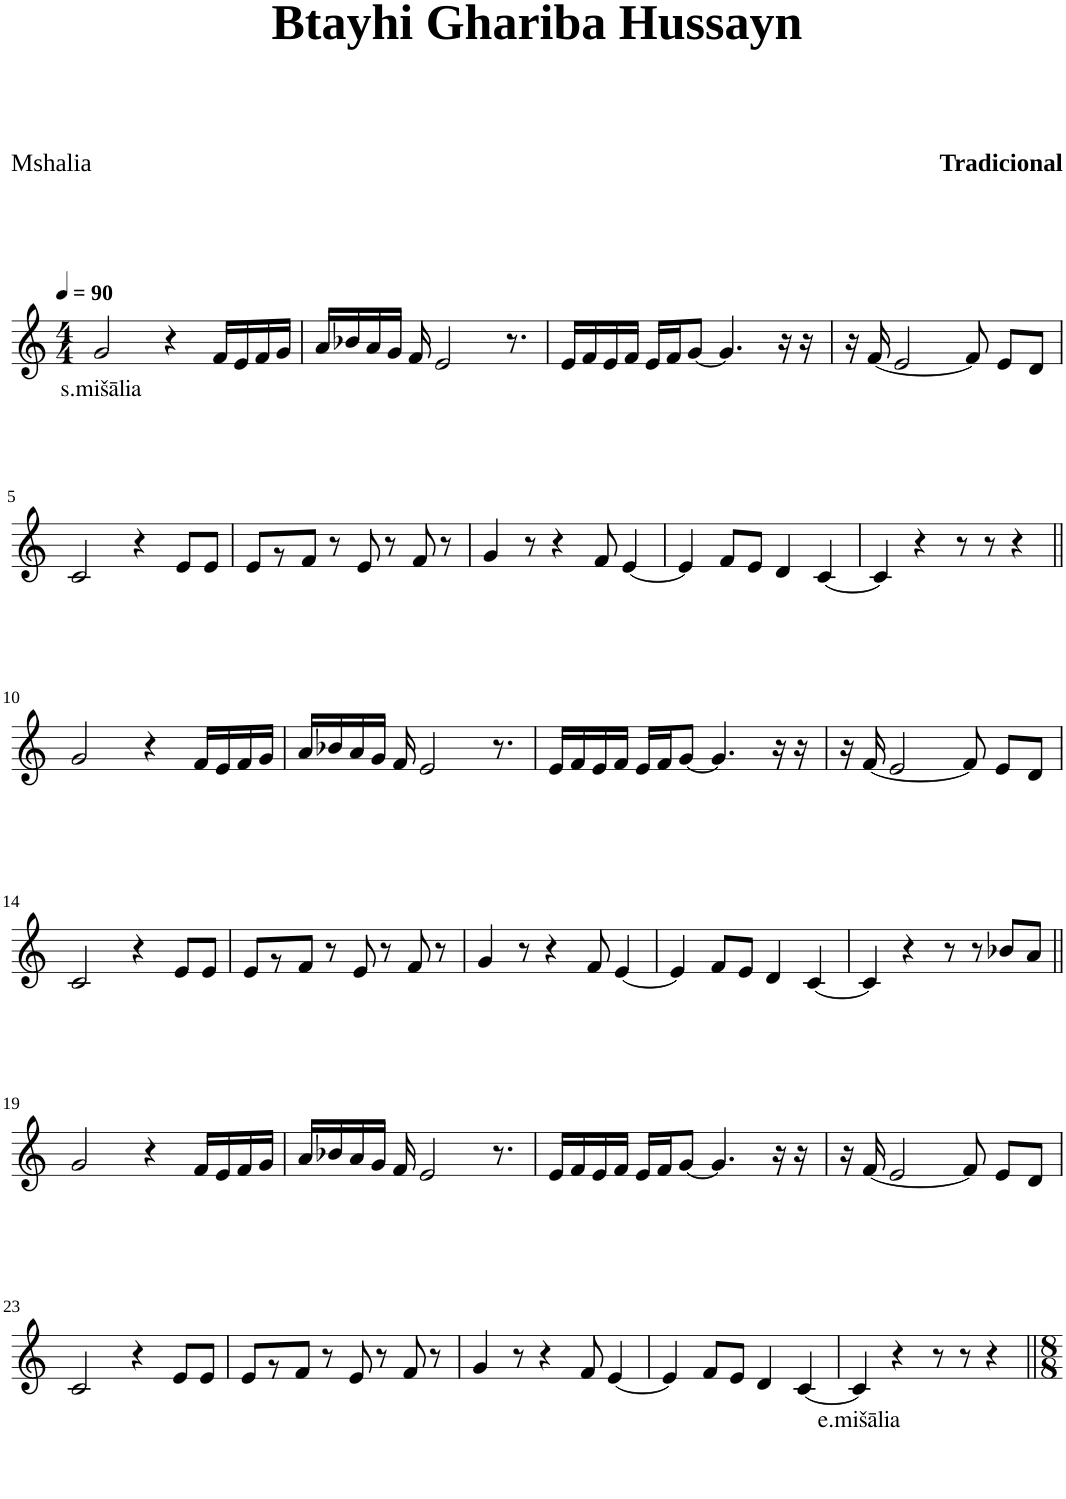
**kern	**text
*part1	*part1
*staff1	*staff1
*I"Violin	*
*clefG2	*
*k[]	*
*M4/4	*
*MM90	*
=1	=1
!	!LO:LY:b
2g/	s.mišālia
4r	.
16f/LL	.
16e/	.
16f/	.
16g/JJ	.
=2	=2
16a/LL	.
16b-X/	.
16a/	.
16g/JJ	.
16f/	.
2e/	.
8.r	.
=3	=3
16e/LL	.
16f/	.
16e/	.
16f/JJ	.
16e/LL	.
16f/J	.
[8g/J	.
4.g/]	.
16r	.
16r	.
=4	=4
16r	.
[16f/	.
2e/	.
8f/]	.
8e/L	.
8d/J	.
!!LO:LB:g=z
=5	=5
2c/	.
4r	.
8e/L	.
8e/J	.
=6	=6
8e/L	.
8r	.
8f/J	.
8r	.
8e/	.
8r	.
8f/	.
8r	.
=7	=7
4g/	.
8r	.
4r	.
8f/	.
[4e/	.
=8	=8
4e/]	.
8f/L	.
8e/J	.
4d/	.
[4c/	.
=9	=9
4c/]	.
4r	.
8r	.
8r	.
4r	.
!!LO:LB:g=z
=10||	=10||
2g/	.
4r	.
16f/LL	.
16e/	.
16f/	.
16g/JJ	.
=11	=11
16a/LL	.
16b-X/	.
16a/	.
16g/JJ	.
16f/	.
2e/	.
8.r	.
=12	=12
16e/LL	.
16f/	.
16e/	.
16f/JJ	.
16e/LL	.
16f/J	.
[8g/J	.
4.g/]	.
16r	.
16r	.
=13	=13
16r	.
[16f/	.
2e/	.
8f/]	.
8e/L	.
8d/J	.
!!LO:LB:g=z
=14	=14
2c/	.
4r	.
8e/L	.
8e/J	.
=15	=15
8e/L	.
8r	.
8f/J	.
8r	.
8e/	.
8r	.
8f/	.
8r	.
=16	=16
4g/	.
8r	.
4r	.
8f/	.
[4e/	.
=17	=17
4e/]	.
8f/L	.
8e/J	.
4d/	.
[4c/	.
=18	=18
4c/]	.
4r	.
8r	.
8r	.
8b-X/L	.
8a/J	.
!!LO:LB:g=z
=19||	=19||
2g/	.
4r	.
16f/LL	.
16e/	.
16f/	.
16g/JJ	.
=20	=20
16a/LL	.
16b-X/	.
16a/	.
16g/JJ	.
16f/	.
2e/	.
8.r	.
=21	=21
16e/LL	.
16f/	.
16e/	.
16f/JJ	.
16e/LL	.
16f/J	.
[8g/J	.
4.g/]	.
16r	.
16r	.
=22	=22
16r	.
[16f/	.
2e/	.
8f/]	.
8e/L	.
8d/J	.
!!LO:LB:g=z
=23	=23
2c/	.
4r	.
8e/L	.
8e/J	.
=24	=24
8e/L	.
8r	.
8f/J	.
8r	.
8e/	.
8r	.
8f/	.
8r	.
=25	=25
4g/	.
8r	.
4r	.
8f/	.
[4e/	.
=26	=26
4e/]	.
8f/L	.
8e/J	.
4d/	.
[4c/	.
=27	=27
!	!LO:LY:b
4c/]	e.mišālia
4r	.
8r	.
8r	.
4r	.
=||	=||
*-	*-
